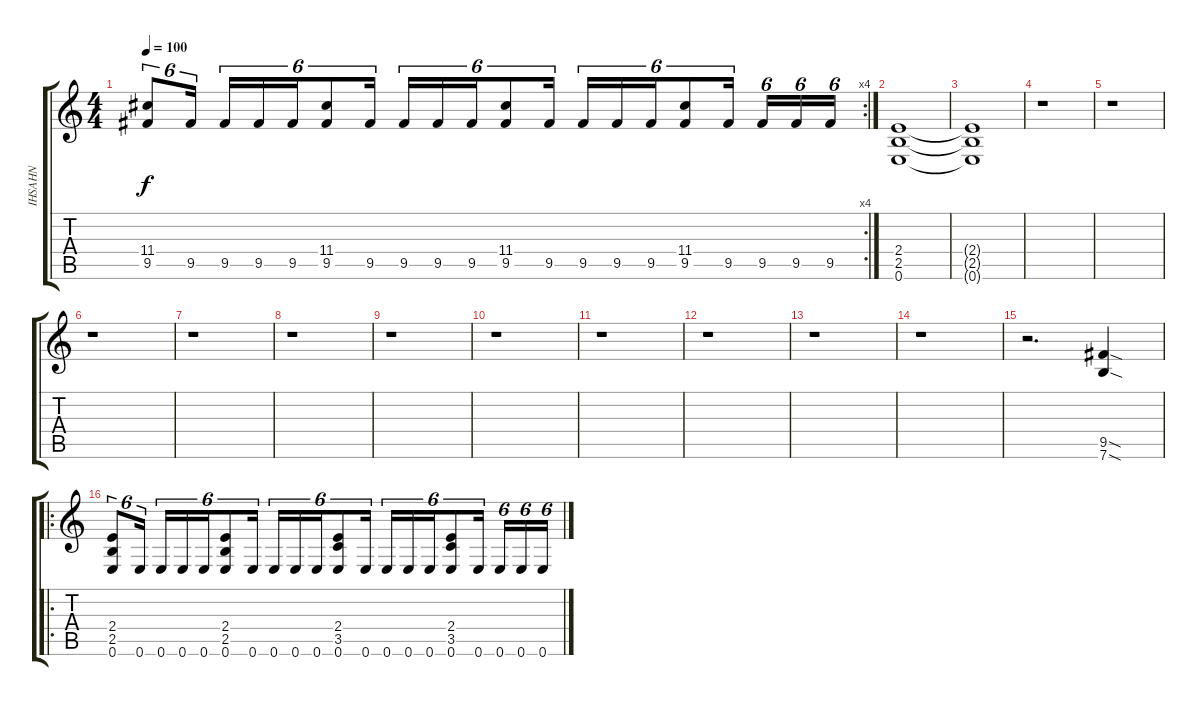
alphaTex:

\track ("IHSAHN" "IHSAHN") {instrument distortionguitar}
\staff {score tabs}
\tuning (E4 B3 G3 D3 A2 E2) {hide}
\rc 4
\ts (4 4)
\tempo 100
\clef g2
\ks c
(11.4 9.5).8{tu (6 4) dy f} 9.5.16{tu (6 4)} 9.5.16{tu (6 4)} 9.5.16{tu (6 4)} 9.5.16{tu (6 4)} (11.4 9.5).8{tu (6 4)} 9.5.16{tu (6 4)} 9.5.16{tu (6 4)} 9.5.16{tu (6 4)} 9.5.16{tu (6 4)} (11.4 9.5).8{tu (6 4)} 9.5.16{tu (6 4)} 9.5.16{tu (6 4)} 9.5.16{tu (6 4)} 9.5.16{tu (6 4)} (11.4 9.5).8{tu (6 4)} 9.5.16{tu (6 4)} 9.5.16{tu (6 4)} 9.5.16{tu (6 4)} 9.5.16{tu (6 4)} |
(2.4 2.5 0.6).1 |
(2.4{t} 2.5{t} 0.6{t}).1 |
r.1 |
r.1 |
r.1 |
r.1 |
r.1 |
r.1 |
r.1 |
r.1 |
r.1 |
r.1 |
r.1 |
r.2{d} (9.5{sod} 7.6{sod}).4 |
\ro
(2.4 2.5 0.6).8{tu (6 4)} 0.6.16{tu (6 4)} 0.6.16{tu (6 4)} 0.6.16{tu (6 4)} 0.6.16{tu (6 4)} (2.4 2.5 0.6).8{tu (6 4)} 0.6.16{tu (6 4)} 0.6.16{tu (6 4)} 0.6.16{tu (6 4)} 0.6.16{tu (6 4)} (2.4 3.5 0.6).8{tu (6 4)} 0.6.16{tu (6 4)} 0.6.16{tu (6 4)} 0.6.16{tu (6 4)} 0.6.16{tu (6 4)} (2.4 3.5 0.6).8{tu (6 4)} 0.6.16{tu (6 4)} 0.6.16{tu (6 4)} 0.6.16{tu (6 4)} 0.6.16{tu (6 4)}
